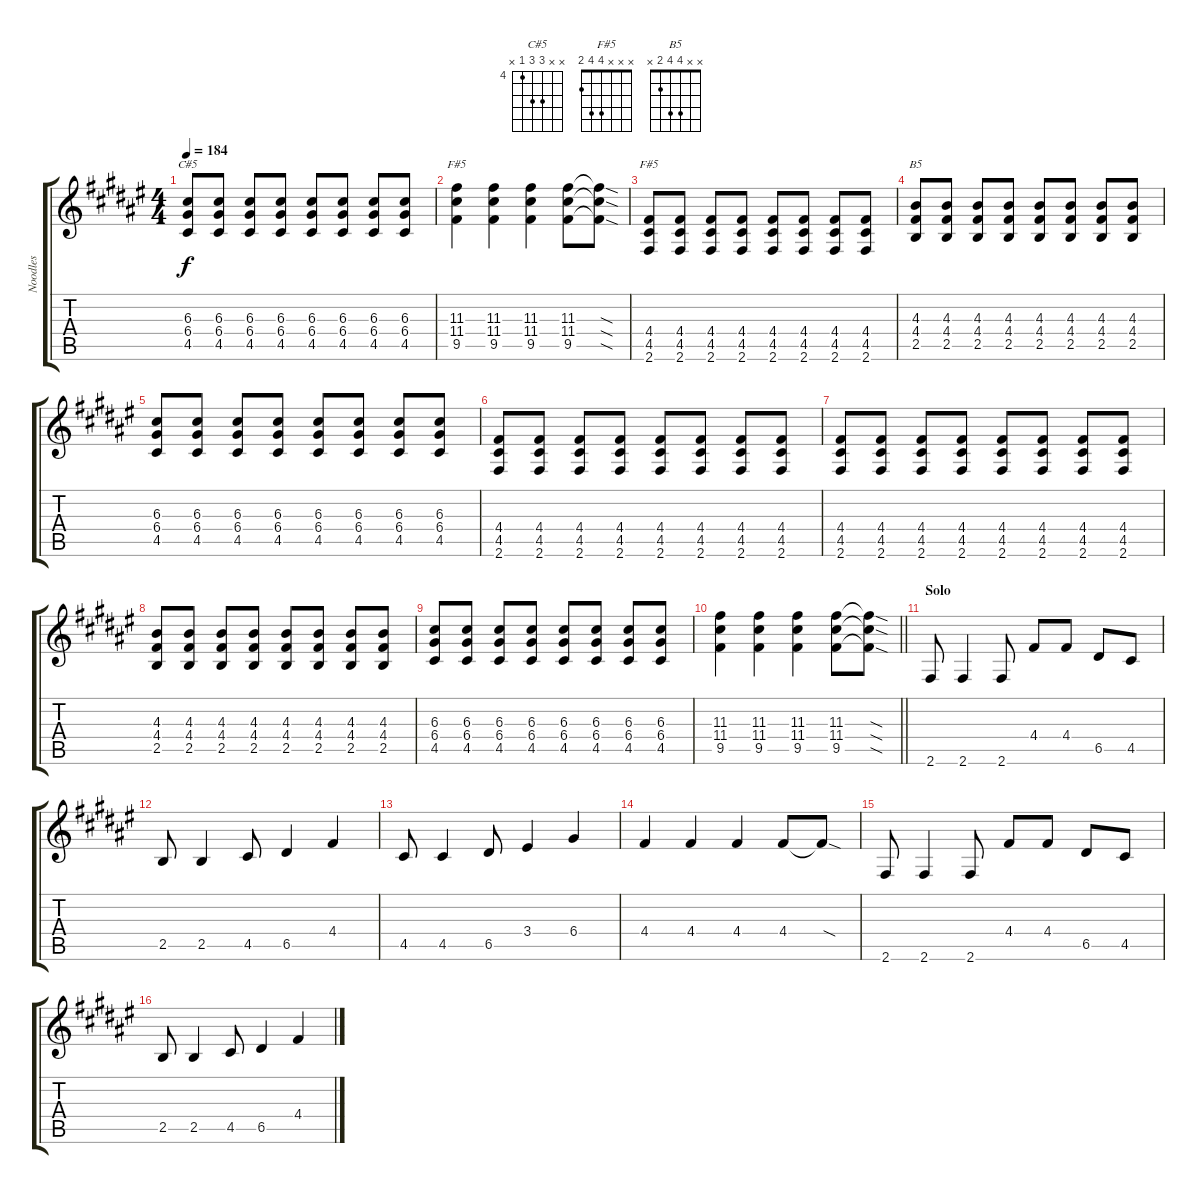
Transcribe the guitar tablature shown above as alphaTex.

\track ("Noodles" "Noodles") {instrument distortionguitar}
\staff {score tabs}
\tuning (E4 B3 G3 D3 A2 E2) {hide}
\chord ("C#5" x x 6 6 4 x) {firstfret 4}
\chord ("F#5" x x 11 11 9 x) {firstfret 9}
\chord ("F#5" x x x 4 4 2)
\chord ("B5" x x 4 4 2 x)
\ts (4 4)
\tempo 184
\clef g2
\ks f#
(6.3 6.4 4.5).8{ch "C#5" dy f} (6.3 6.4 4.5).8 (6.3 6.4 4.5).8 (6.3 6.4 4.5).8 (6.3 6.4 4.5).8 (6.3 6.4 4.5).8 (6.3 6.4 4.5).8 (6.3 6.4 4.5).8 |
(11.3 11.4 9.5).4{ch "F#5"} (11.3 11.4 9.5).4 (11.3 11.4 9.5).4 (11.3 11.4 9.5).8 (11.3{sod t} 11.4{sod t} 9.5{sod t}).8 |
(4.4 4.5 2.6).8{ch "F#5"} (4.4 4.5 2.6).8 (4.4 4.5 2.6).8 (4.4 4.5 2.6).8 (4.4 4.5 2.6).8 (4.4 4.5 2.6).8 (4.4 4.5 2.6).8 (4.4 4.5 2.6).8 |
(4.3 4.4 2.5).8{ch "B5"} (4.3 4.4 2.5).8 (4.3 4.4 2.5).8 (4.3 4.4 2.5).8 (4.3 4.4 2.5).8 (4.3 4.4 2.5).8 (4.3 4.4 2.5).8 (4.3 4.4 2.5).8 |
(6.3 6.4 4.5).8 (6.3 6.4 4.5).8 (6.3 6.4 4.5).8 (6.3 6.4 4.5).8 (6.3 6.4 4.5).8 (6.3 6.4 4.5).8 (6.3 6.4 4.5).8 (6.3 6.4 4.5).8 |
(4.4 4.5 2.6).8 (4.4 4.5 2.6).8 (4.4 4.5 2.6).8 (4.4 4.5 2.6).8 (4.4 4.5 2.6).8 (4.4 4.5 2.6).8 (4.4 4.5 2.6).8 (4.4 4.5 2.6).8 |
(4.4 4.5 2.6).8 (4.4 4.5 2.6).8 (4.4 4.5 2.6).8 (4.4 4.5 2.6).8 (4.4 4.5 2.6).8 (4.4 4.5 2.6).8 (4.4 4.5 2.6).8 (4.4 4.5 2.6).8 |
(4.3 4.4 2.5).8 (4.3 4.4 2.5).8 (4.3 4.4 2.5).8 (4.3 4.4 2.5).8 (4.3 4.4 2.5).8 (4.3 4.4 2.5).8 (4.3 4.4 2.5).8 (4.3 4.4 2.5).8 |
(6.3 6.4 4.5).8 (6.3 6.4 4.5).8 (6.3 6.4 4.5).8 (6.3 6.4 4.5).8 (6.3 6.4 4.5).8 (6.3 6.4 4.5).8 (6.3 6.4 4.5).8 (6.3 6.4 4.5).8 |
\barLineRight lightlight
(11.3 11.4 9.5).4 (11.3 11.4 9.5).4 (11.3 11.4 9.5).4 (11.3 11.4 9.5).8 (11.3{sod t} 11.4{sod t} 9.5{sod t}).8 |
\section ("" "Solo")
2.6.8 2.6.4 2.6.8 4.4.8 4.4.8 6.5.8 4.5.8 |
2.5.8 2.5.4 4.5.8 6.5.4 4.4.4 |
4.5.8 4.5.4 6.5.8 3.4.4 6.4.4 |
4.4.4 4.4.4 4.4.4 4.4.8 4.4{sod t}.8 |
2.6.8 2.6.4 2.6.8 4.4.8 4.4.8 6.5.8 4.5.8 |
2.5.8 2.5.4 4.5.8 6.5.4 4.4.4
